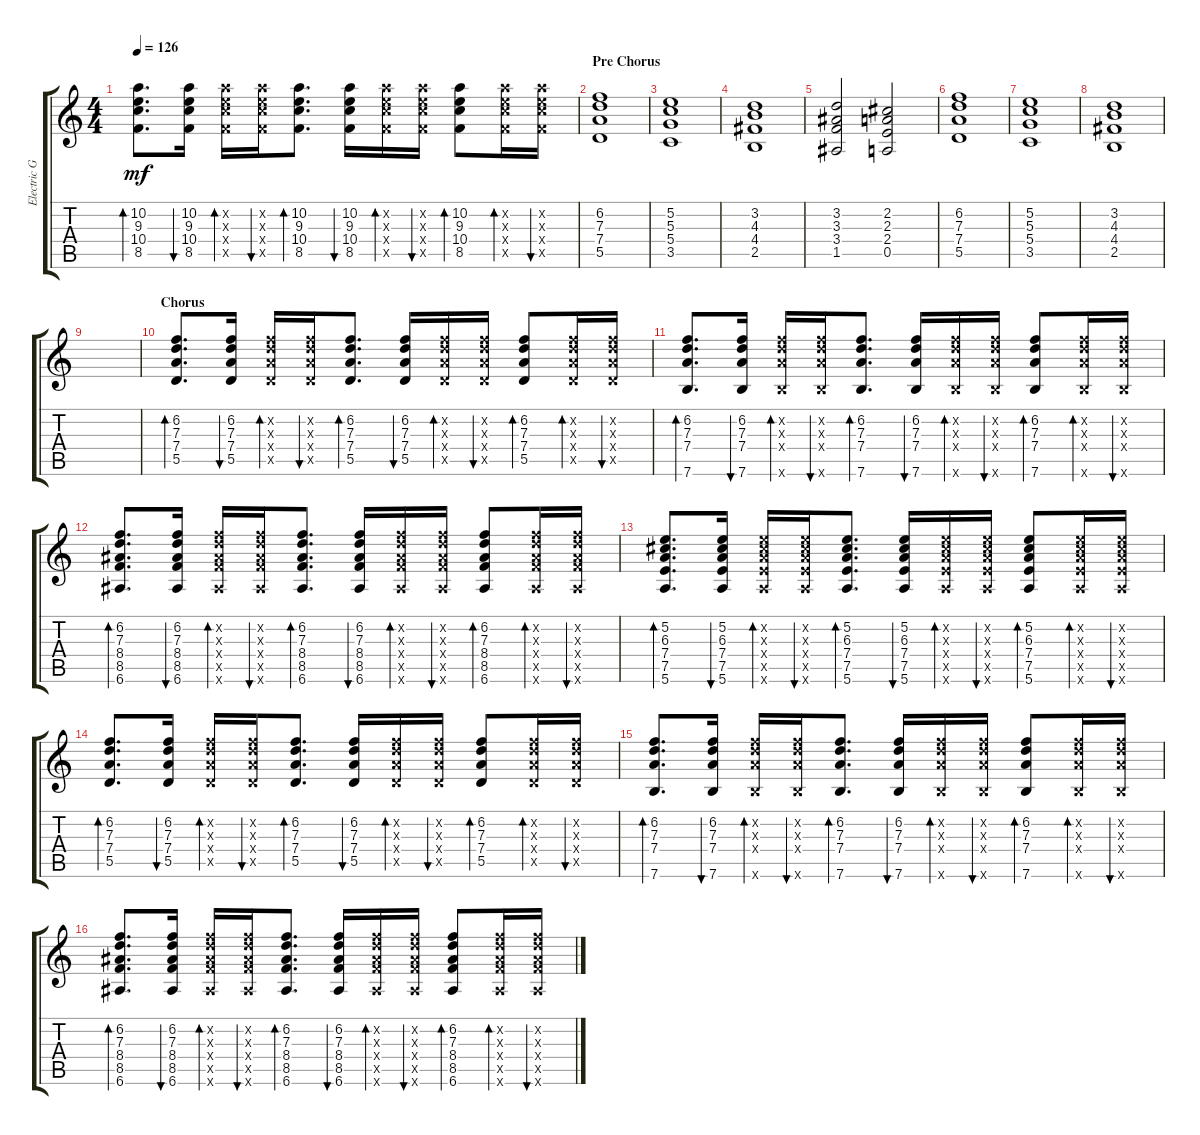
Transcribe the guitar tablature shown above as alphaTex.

\track ("Electric Guitar" "Electric G") {instrument electricguitarclean}
\staff {score tabs}
\tuning (E4 B3 G3 D3 A2 E2) {hide}
\ts (4 4)
\tempo 126
\clef g2
\ks c
(10.2 9.3 10.4 8.5).8{d bd 30 dy mf} (10.2 9.3 10.4 8.5).16{bu 30} (10.2{x} 9.3{x} 10.4{x} 8.5{x}).16{bd 30} (10.2{x} 9.3{x} 10.4{x} 8.5{x}).16{bu 30} (10.2 9.3 10.4 8.5).8{d bd 30} (10.2 9.3 10.4 8.5).16{bu 30} (10.2{x} 9.3{x} 10.4{x} 8.5{x}).16{bd 30} (10.2{x} 9.3{x} 10.4{x} 8.5{x}).16{bu 30} (10.2 9.3 10.4 8.5).8{bd 30} (10.2{x} 9.3{x} 10.4{x} 8.5{x}).16{bd 30} (10.2{x} 9.3{x} 10.4{x} 8.5{x}).16{bu 30} |
\section ("" "Pre Chorus")
(6.2 7.3 7.4 5.5).1 |
(5.2 5.3 5.4 3.5).1 |
(3.2 4.3 4.4 2.5).1 |
(3.2 3.3 3.4 1.5).2 (2.2 2.3 2.4 0.5).2 |
(6.2 7.3 7.4 5.5).1 |
(5.2 5.3 5.4 3.5).1 |
(3.2 4.3 4.4 2.5).1 |
|
\section ("" "Chorus")
(6.2 7.3 7.4 5.5).8{d bd 30} (6.2 7.3 7.4 5.5).16{bu 30} (6.2{x} 7.3{x} 7.4{x} 5.5{x}).16{bd 30} (6.2{x} 7.3{x} 7.4{x} 5.5{x}).16{bu 30} (6.2 7.3 7.4 5.5).8{d bd 30} (6.2 7.3 7.4 5.5).16{bu 30} (6.2{x} 7.3{x} 7.4{x} 5.5{x}).16{bd 30} (6.2{x} 7.3{x} 7.4{x} 5.5{x}).16{bu 30} (6.2 7.3 7.4 5.5).8{bd 30} (6.2{x} 7.3{x} 7.4{x} 5.5{x}).16{bd 30} (6.2{x} 7.3{x} 7.4{x} 5.5{x}).16{bu 30} |
(6.2 7.3 7.4 7.6).8{d bd 30} (6.2 7.3 7.4 7.6).16{bu 30} (6.2{x} 7.3{x} 7.4{x} 7.6{x}).16{bd 30} (6.2{x} 7.3{x} 7.4{x} 7.6{x}).16{bu 30} (6.2 7.3 7.4 7.6).8{d bd 30} (6.2 7.3 7.4 7.6).16{bu 30} (6.2{x} 7.3{x} 7.4{x} 7.6{x}).16{bd 30} (6.2{x} 7.3{x} 7.4{x} 7.6{x}).16{bu 30} (6.2 7.3 7.4 7.6).8{bd 30} (6.2{x} 7.3{x} 7.4{x} 7.6{x}).16{bd 30} (6.2{x} 7.3{x} 7.4{x} 7.6{x}).16{bu 30} |
(6.2 7.3 8.4 8.5 6.6).8{d bd 30} (6.2 7.3 8.4 8.5 6.6).16{bu 30} (6.2{x} 7.3{x} 8.4{x} 8.5{x} 6.6{x}).16{bd 30} (6.2{x} 7.3{x} 8.4{x} 8.5{x} 6.6{x}).16{bu 30} (6.2 7.3 8.4 8.5 6.6).8{d bd 30} (6.2 7.3 8.4 8.5 6.6).16{bu 30} (6.2{x} 7.3{x} 8.4{x} 8.5{x} 6.6{x}).16{bd 30} (6.2{x} 7.3{x} 8.4{x} 8.5{x} 6.6{x}).16{bu 30} (6.2 7.3 8.4 8.5 6.6).8{bd 30} (6.2{x} 7.3{x} 8.4{x} 8.5{x} 6.6{x}).16{bd 30} (6.2{x} 7.3{x} 8.4{x} 8.5{x} 6.6{x}).16{bu 30} |
(5.2 6.3 7.4 7.5 5.6).8{d bd 30} (5.2 6.3 7.4 7.5 5.6).16{bu 30} (5.2{x} 6.3{x} 7.4{x} 7.5{x} 5.6{x}).16{bd 30} (5.2{x} 6.3{x} 7.4{x} 7.5{x} 5.6{x}).16{bu 30} (5.2 6.3 7.4 7.5 5.6).8{d bd 30} (5.2 6.3 7.4 7.5 5.6).16{bu 30} (5.2{x} 6.3{x} 7.4{x} 7.5{x} 5.6{x}).16{bd 30} (5.2{x} 6.3{x} 7.4{x} 7.5{x} 5.6{x}).16{bu 30} (5.2 6.3 7.4 7.5 5.6).8{bd 30} (5.2{x} 6.3{x} 7.4{x} 7.5{x} 5.6{x}).16{bd 30} (5.2{x} 6.3{x} 7.4{x} 7.5{x} 5.6{x}).16{bu 30} |
(6.2 7.3 7.4 5.5).8{d bd 30} (6.2 7.3 7.4 5.5).16{bu 30} (6.2{x} 7.3{x} 7.4{x} 5.5{x}).16{bd 30} (6.2{x} 7.3{x} 7.4{x} 5.5{x}).16{bu 30} (6.2 7.3 7.4 5.5).8{d bd 30} (6.2 7.3 7.4 5.5).16{bu 30} (6.2{x} 7.3{x} 7.4{x} 5.5{x}).16{bd 30} (6.2{x} 7.3{x} 7.4{x} 5.5{x}).16{bu 30} (6.2 7.3 7.4 5.5).8{bd 30} (6.2{x} 7.3{x} 7.4{x} 5.5{x}).16{bd 30} (6.2{x} 7.3{x} 7.4{x} 5.5{x}).16{bu 30} |
(6.2 7.3 7.4 7.6).8{d bd 30} (6.2 7.3 7.4 7.6).16{bu 30} (6.2{x} 7.3{x} 7.4{x} 7.6{x}).16{bd 30} (6.2{x} 7.3{x} 7.4{x} 7.6{x}).16{bu 30} (6.2 7.3 7.4 7.6).8{d bd 30} (6.2 7.3 7.4 7.6).16{bu 30} (6.2{x} 7.3{x} 7.4{x} 7.6{x}).16{bd 30} (6.2{x} 7.3{x} 7.4{x} 7.6{x}).16{bu 30} (6.2 7.3 7.4 7.6).8{bd 30} (6.2{x} 7.3{x} 7.4{x} 7.6{x}).16{bd 30} (6.2{x} 7.3{x} 7.4{x} 7.6{x}).16{bu 30} |
(6.2 7.3 8.4 8.5 6.6).8{d bd 30} (6.2 7.3 8.4 8.5 6.6).16{bu 30} (6.2{x} 7.3{x} 8.4{x} 8.5{x} 6.6{x}).16{bd 30} (6.2{x} 7.3{x} 8.4{x} 8.5{x} 6.6{x}).16{bu 30} (6.2 7.3 8.4 8.5 6.6).8{d bd 30} (6.2 7.3 8.4 8.5 6.6).16{bu 30} (6.2{x} 7.3{x} 8.4{x} 8.5{x} 6.6{x}).16{bd 30} (6.2{x} 7.3{x} 8.4{x} 8.5{x} 6.6{x}).16{bu 30} (6.2 7.3 8.4 8.5 6.6).8{bd 30} (6.2{x} 7.3{x} 8.4{x} 8.5{x} 6.6{x}).16{bd 30} (6.2{x} 7.3{x} 8.4{x} 8.5{x} 6.6{x}).16{bu 30}
